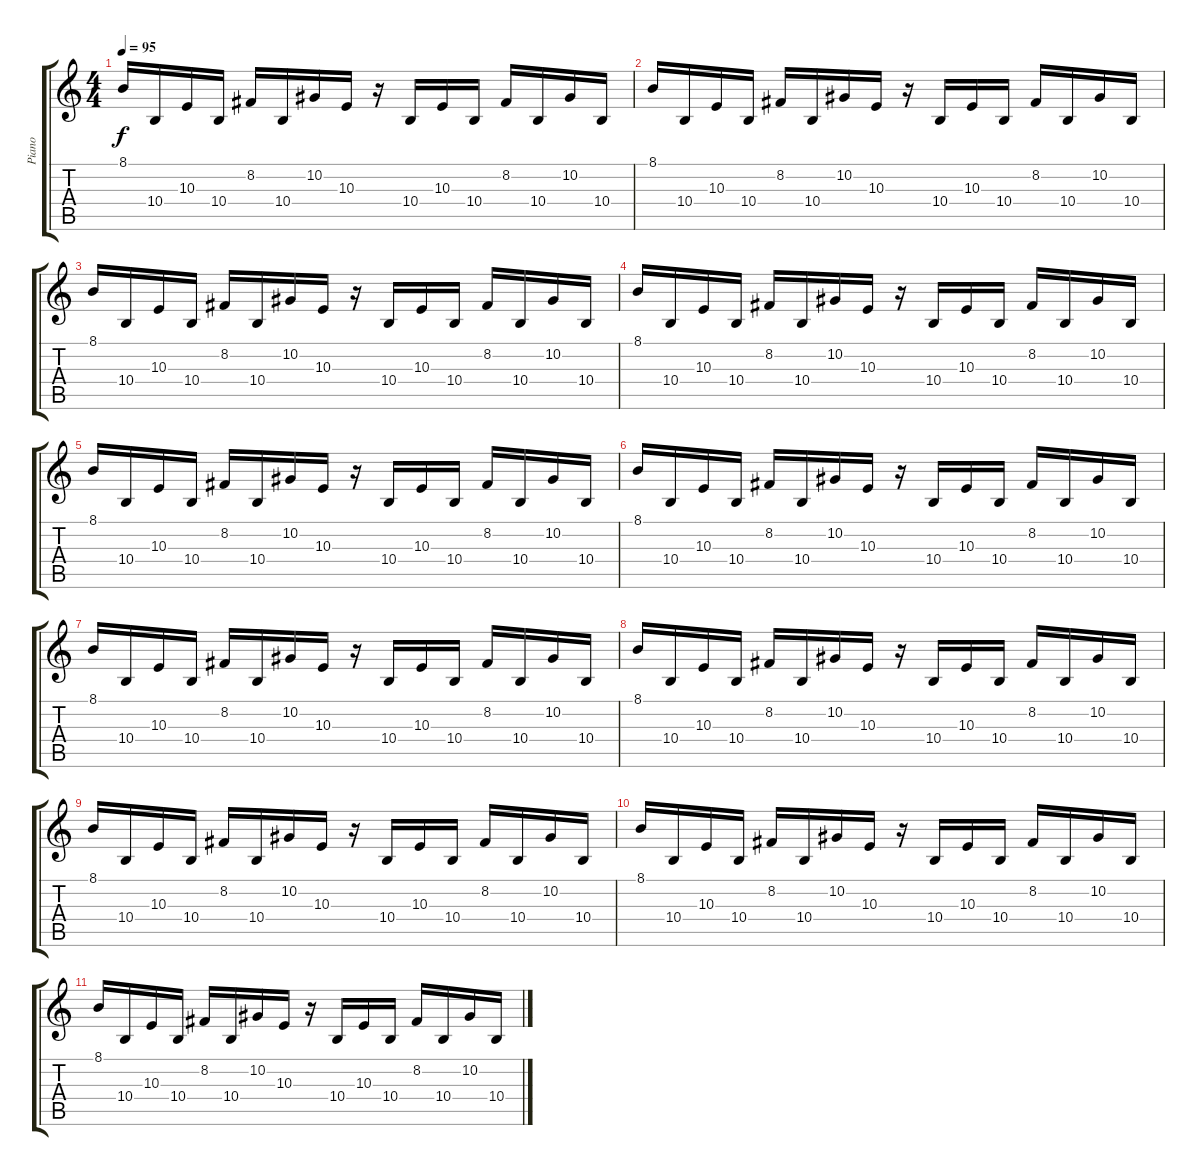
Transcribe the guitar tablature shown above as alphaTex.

\track ("Piano" "Piano") {instrument brightacousticpiano}
\staff {score tabs}
\tuning (Eb4 Bb3 Gb3 Db3 Ab2 Eb2) {hide}
\ts (4 4)
\tempo 95
\clef g2
\ks c
8.1.16{dy f} 10.4.16 10.3.16 10.4.16 8.2.16 10.4.16 10.2.16 10.3.16 r.16 10.4.16 10.3.16 10.4.16 8.2.16 10.4.16 10.2.16 10.4.16 |
8.1.16 10.4.16 10.3.16 10.4.16 8.2.16 10.4.16 10.2.16 10.3.16 r.16 10.4.16 10.3.16 10.4.16 8.2.16 10.4.16 10.2.16 10.4.16 |
8.1.16 10.4.16 10.3.16 10.4.16 8.2.16 10.4.16 10.2.16 10.3.16 r.16 10.4.16 10.3.16 10.4.16 8.2.16 10.4.16 10.2.16 10.4.16 |
8.1.16 10.4.16 10.3.16 10.4.16 8.2.16 10.4.16 10.2.16 10.3.16 r.16 10.4.16 10.3.16 10.4.16 8.2.16 10.4.16 10.2.16 10.4.16 |
8.1.16 10.4.16 10.3.16 10.4.16 8.2.16 10.4.16 10.2.16 10.3.16 r.16 10.4.16 10.3.16 10.4.16 8.2.16 10.4.16 10.2.16 10.4.16 |
8.1.16 10.4.16 10.3.16 10.4.16 8.2.16 10.4.16 10.2.16 10.3.16 r.16 10.4.16 10.3.16 10.4.16 8.2.16 10.4.16 10.2.16 10.4.16 |
8.1.16 10.4.16 10.3.16 10.4.16 8.2.16 10.4.16 10.2.16 10.3.16 r.16 10.4.16 10.3.16 10.4.16 8.2.16 10.4.16 10.2.16 10.4.16 |
8.1.16 10.4.16 10.3.16 10.4.16 8.2.16 10.4.16 10.2.16 10.3.16 r.16 10.4.16 10.3.16 10.4.16 8.2.16 10.4.16 10.2.16 10.4.16 |
8.1.16 10.4.16 10.3.16 10.4.16 8.2.16 10.4.16 10.2.16 10.3.16 r.16 10.4.16 10.3.16 10.4.16 8.2.16 10.4.16 10.2.16 10.4.16 |
8.1.16 10.4.16 10.3.16 10.4.16 8.2.16 10.4.16 10.2.16 10.3.16 r.16 10.4.16 10.3.16 10.4.16 8.2.16 10.4.16 10.2.16 10.4.16 |
8.1.16 10.4.16 10.3.16 10.4.16 8.2.16 10.4.16 10.2.16 10.3.16 r.16 10.4.16 10.3.16 10.4.16 8.2.16 10.4.16 10.2.16 10.4.16
